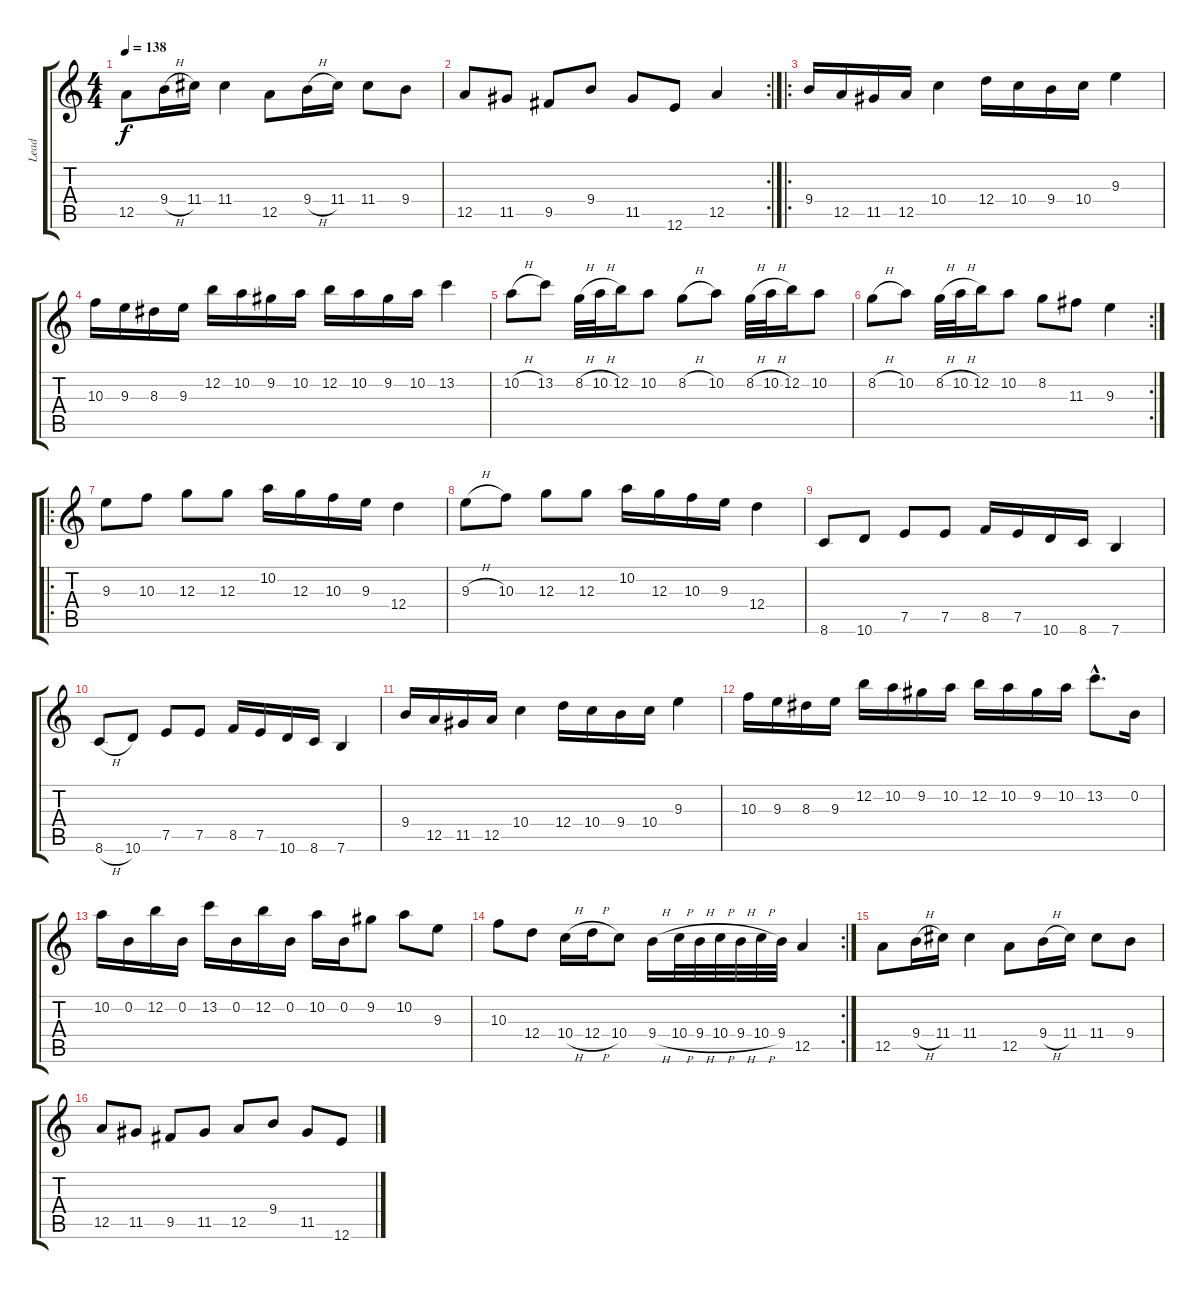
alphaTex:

\track ("Lead" "Lead") {instrument distortionguitar}
\staff {score tabs}
\tuning (E4 B3 G3 D3 A2 E2) {hide}
\ts (4 4)
\tempo 138
\clef g2
\ks c
12.5.8{dy f} 9.4{h}.16 11.4.16 11.4.4 12.5.8 9.4{h}.16 11.4.16 11.4.8 9.4.8 |
\rc 2
12.5.8 11.5.8 9.5.8 9.4.8 11.5.8 12.6.8 12.5.4 |
\ro
9.4.16 12.5.16 11.5.16 12.5.16 10.4.4 12.4.16 10.4.16 9.4.16 10.4.16 9.3.4 |
10.3.16 9.3.16 8.3.16 9.3.16 12.2.16 10.2.16 9.2.16 10.2.16 12.2.16 10.2.16 9.2.16 10.2.16 13.2.4 |
10.2{h}.8 13.2.8 8.2{h}.32 10.2{h}.32 12.2.16 10.2.8 8.2{h}.8 10.2.8 8.2{h}.32 10.2{h}.32 12.2.16 10.2.8 |
\rc 2
8.2{h}.8 10.2.8 8.2{h}.32 10.2{h}.32 12.2.16 10.2.8 8.2.8 11.3.8 9.3.4 |
\ro
9.3.8 10.3.8 12.3.8 12.3.8 10.2.16 12.3.16 10.3.16 9.3.16 12.4.4 |
9.3{h}.8 10.3.8 12.3.8 12.3.8 10.2.16 12.3.16 10.3.16 9.3.16 12.4.4 |
8.6.8 10.6.8 7.5.8 7.5.8 8.5.16 7.5.16 10.6.16 8.6.16 7.6.4 |
8.6{h}.8 10.6.8 7.5.8 7.5.8 8.5.16 7.5.16 10.6.16 8.6.16 7.6.4 |
9.4.16 12.5.16 11.5.16 12.5.16 10.4.4 12.4.16 10.4.16 9.4.16 10.4.16 9.3.4 |
10.3.16 9.3.16 8.3.16 9.3.16 12.2.16 10.2.16 9.2.16 10.2.16 12.2.16 10.2.16 9.2.16 10.2.16 13.2{hac}.8{d} 0.2.16 |
10.2.16 0.2.16 12.2.16 0.2.16 13.2.16 0.2.16 12.2.16 0.2.16 10.2.16 0.2.16 9.2.8 10.2.8 9.3.8 |
\rc 2
10.3.8 12.4.8 10.4{h}.16 12.4{h}.16 10.4.8 9.4{h}.16 10.4{h}.32 9.4{h}.32 10.4{h}.32 9.4{h}.32 10.4{h}.32 9.4.32 12.5.4 |
12.5.8 9.4{h}.16 11.4.16 11.4.4 12.5.8 9.4{h}.16 11.4.16 11.4.8 9.4.8 |
12.5.8 11.5.8 9.5.8 11.5.8 12.5.8 9.4.8 11.5.8 12.6.8
